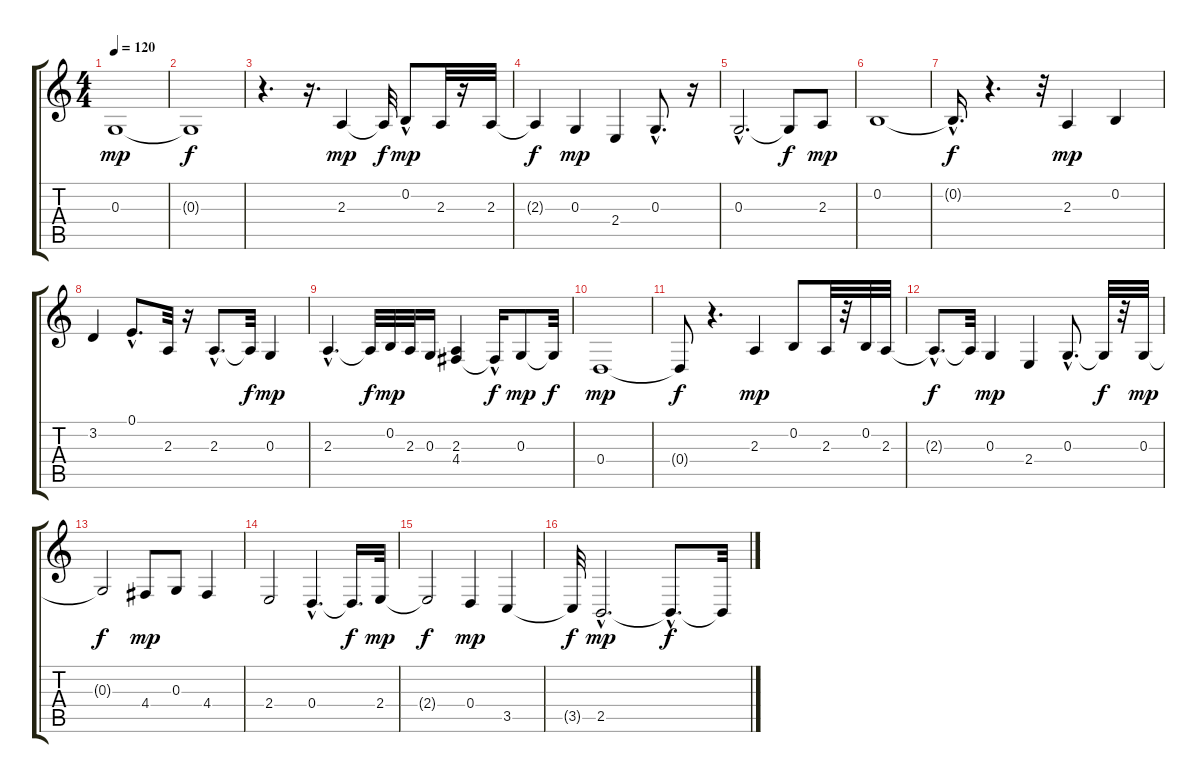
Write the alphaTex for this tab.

\track "" {instrument bassoon}
\staff {score tabs}
\tuning (E4 B3 G3 D3 A2 E2) {hide}
\ts (4 4)
\tempo 120
\clef g2
\ks c
0.3.1{dy mp} |
0.3{t}.1{dy f} |
r.4{d} r.16{d} 2.3.4{dy mp} 2.3{t}.32{dy f} 0.2{hac}.8{dy mp} 2.3.32 r.16 2.3.32 |
2.3{t}.4{dy f} 0.3.4{dy mp} 2.4.4 0.3{hac}.8{d} r.16 |
0.3{hac}.2{d} 0.3{t}.8{dy f} 2.3.8{dy mp} |
0.2.1 |
0.2{hac t}.16{d dy f} r.4{d} r.32 2.3.4{dy mp} 0.2.4 |
3.2.4 0.1{hac}.8{d} 2.3.32 r.16 2.3{hac}.8{d} 2.3{t}.32{dy f} 0.3.4{dy mp} |
2.3{hac}.4{d} 2.3{t}.32{dy f} 0.2.32{dy mp} 2.3.32 0.3.16 (2.3 4.4).4 4.4{hac t}.16{dy f} 0.3.8{dy mp} 0.3{t}.32{dy f} |
0.4.1{dy mp} |
0.4{t}.8{dy f} r.4{d} 2.3.4{dy mp} 0.2.8 2.3.32 r.32 0.2.32 2.3.32 |
2.3{hac t}.8{d dy f} 2.3{t}.32 0.3.4{dy mp} 2.4.4 0.3{hac}.8{d} 0.3{t}.32{dy f} r.32 0.3.32{dy mp} |
0.3{t}.2{dy f} 4.4.8{dy mp} 0.3.8 4.4.4 |
2.4.2 0.4{hac}.4{d} 0.4{t}.16{d dy f} 2.4.32{dy mp} |
2.4{t}.2{dy f} 0.4.4{dy mp} 3.5.4 |
3.5{t}.32{dy f} 2.5{hac}.2{d dy mp} 2.5{hac t}.8{d dy f} 2.5{t}.32
